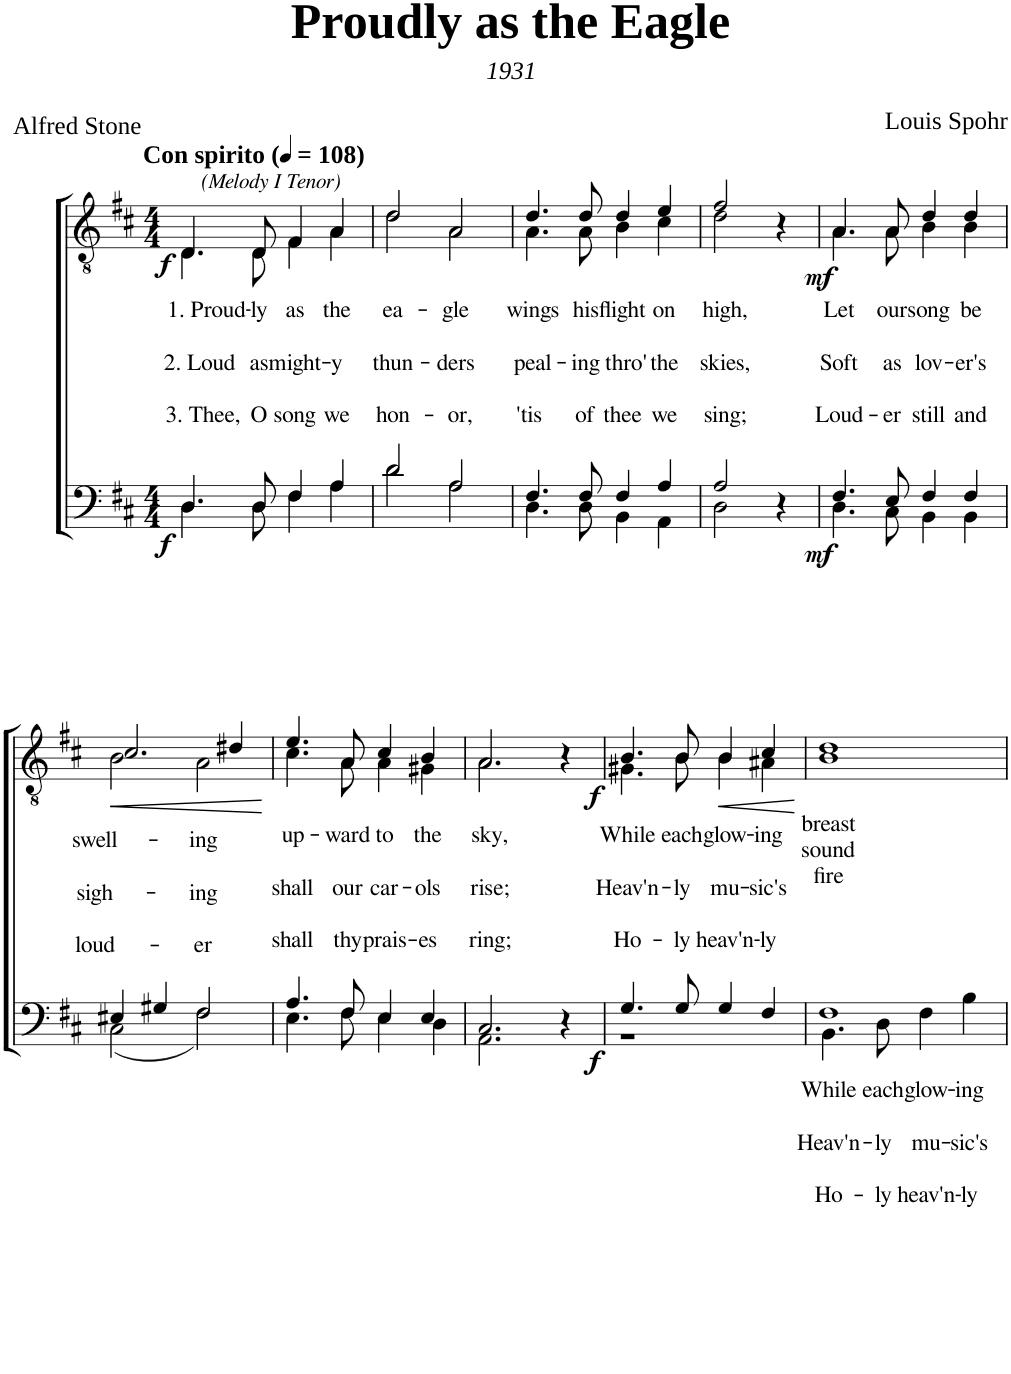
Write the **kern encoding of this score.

**kern	**text	**text	**text	**dynam	**kern	**text	**text	**text	**dynam
*part2	*part2	*part2	*part2	*part2	*part1	*part1	*part1	*part1	*part1
*staff2	*staff2	*staff2	*staff2	*staff2	*staff1	*staff1	*staff1	*staff1	*staff1
*I"Piano	*	*	*	*	*I"Piano	*	*	*	*
*I'Pno	*	*	*	*	*I'Pno	*	*	*	*
*clefF4	*	*	*	*	*clefGv2	*	*	*	*
*k[f#c#]	*	*	*	*	*k[f#c#]	*	*	*	*
*M4/4	*	*	*	*	*M4/4	*	*	*	*
*MM108	*	*	*	*	*MM108	*	*	*	*
=1	=1	=1	=1	=1	=1	=1	=1	=1	=1
*^	*	*	*	*	*	*	*	*	*
!	!	!	!	!	!	!LO:TX:a:i:t=(Melody I Tenor)	!	!	!	!
!	!	!	!	!	!	!LO:TX:a:B:t=Con spirito	!	!	!	!
!	!	!	!	!	!LO:DY:b	!	!LO:LY:b	!LO:LY:b	!LO:LY:b	!LO:DY:b
*	*	*	*	*	*	*^	*	*	*	*
4.D/	4.D\	.	.	.	f	4.D/	4.D\	1. Proud-	2. Loud	3. Thee,	f
!	!	!	!	!	!	!	!	!LO:LY:b	!LO:LY:b	!LO:LY:b	!
8D/	8D\	.	.	.	.	8D/	8D\	-ly	as	O	.
!	!	!	!	!	!	!	!	!LO:LY:b	!LO:LY:b	!LO:LY:b	!
4F#/	4F#\	.	.	.	.	4F#/	4F#\	as	might-	song	.
!	!	!	!	!	!	!	!	!LO:LY:b	!LO:LY:b	!LO:LY:b	!
4A/	4A\	.	.	.	.	4A/	4A\	the	-y	we	.
=2	=2	=2	=2	=2	=2	=2	=2	=2	=2	=2	=2
!	!	!	!	!	!	!	!	!LO:LY:b	!LO:LY:b	!LO:LY:b	!
2d/	2d\	.	.	.	.	2d/	2d\	ea-	thun-	hon-	.
!	!	!	!	!	!	!	!	!LO:LY:b	!LO:LY:b	!LO:LY:b	!
2A/	2A\	.	.	.	.	2A\	2A/	-gle	-ders	-or,	.
=3	=3	=3	=3	=3	=3	=3	=3	=3	=3	=3	=3
!	!	!	!	!	!	!	!	!LO:LY:b	!LO:LY:b	!LO:LY:b	!
4.F#/	4.D\	.	.	.	.	4.d/	4.A\	wings	peal-	'tis	.
!	!	!	!	!	!	!	!	!LO:LY:b	!LO:LY:b	!LO:LY:b	!
8F#/	8D\	.	.	.	.	8d/	8A\	his	-ing	of	.
!	!	!	!	!	!	!	!	!LO:LY:b	!LO:LY:b	!LO:LY:b	!
4F#/	4BB\	.	.	.	.	4d/	4B\	flight	thro'	thee	.
!	!	!	!	!	!	!	!	!LO:LY:b	!LO:LY:b	!LO:LY:b	!
4A/	4AA\	.	.	.	.	4e/	4c#\	on	the	we	.
=4	=4	=4	=4	=4	=4	=4	=4	=4	=4	=4	=4
!	!	!	!	!	!	!	!	!LO:LY:b	!LO:LY:b	!LO:LY:b	!
2A/	2D\	.	.	.	.	2f#/	2d\	high,	skies,	sing;	.
4r	4ryy	.	.	.	.	4r	4ryy	.	.	.	.
=5	=5	=5	=5	=5	=5	=5	=5	=5	=5	=5	=5
!	!	!	!	!	!LO:DY:b	!	!	!LO:LY:b	!LO:LY:b	!LO:LY:b	!LO:DY:b
4.F#/	4.D\	.	.	.	mf	4.A/	4.A\	Let	Soft	Loud-	mf
!	!	!	!	!	!	!	!	!LO:LY:b	!LO:LY:b	!LO:LY:b	!
8E/	8C#\	.	.	.	.	8A/	8A\	our	as	-er	.
!	!	!	!	!	!	!	!	!LO:LY:b	!LO:LY:b	!LO:LY:b	!
4F#/	4BB\	.	.	.	.	4d/	4B\	song	lov-	still	.
!	!	!	!	!	!	!	!	!LO:LY:b	!LO:LY:b	!LO:LY:b	!
4F#/	4BB\	.	.	.	.	4d/	4B\	be	-er's	and	.
!!LO:LB:g=z	!!
=6	=6	=6	=6	=6	=6	=6	=6	=6	=6	=6	=6
!	!	!	!	!	!	!	!	!LO:LY:b	!LO:LY:b	!LO:LY:b	!LO:HP:b
4E#X/	(2C#\	.	.	.	.	2B\	2.c#/	swell-	sigh-	loud-	<
4G#X/	.	.	.	.	.	.	.	.	.	.	.
!	!	!	!	!	!	!	!	!LO:LY:b	!LO:LY:b	!LO:LY:b	!
2F#/	2F#\)	.	.	.	.	2A\	.	-ing	-ing	-er	.
.	.	.	.	.	.	.	4d#X/	.	.	.	.
*v	*v	*	*	*	*	*	*	*	*	*	*
*	*	*	*	*	*v	*v	*	*	*	*
.	.	.	.	.	.	.	.	.	[
=7	=7	=7	=7	=7	=7	=7	=7	=7	=7
*^	*	*	*	*	*	*	*	*	*
!	!	!	!	!	!	!	!LO:LY:b	!LO:LY:b	!LO:LY:b	!
*	*	*	*	*	*	*^	*	*	*	*
4.A/	4.E\	.	.	.	.	4.e/	4.c#\	up-	shall	shall	.
!	!	!	!	!	!	!	!	!LO:LY:b	!LO:LY:b	!LO:LY:b	!
8F#/	8F#\	.	.	.	.	8A/	8A\	-ward	our	thy	.
!	!	!	!	!	!	!	!	!LO:LY:b	!LO:LY:b	!LO:LY:b	!
4E/	4E\	.	.	.	.	4c#/	4A\	to	car-	prais-	.
!	!	!	!	!	!	!	!	!LO:LY:b	!LO:LY:b	!LO:LY:b	!
4E/	4D\	.	.	.	.	4B/	4G#X\	the	-ols	-es	.
=8	=8	=8	=8	=8	=8	=8	=8	=8	=8	=8	=8
!	!	!	!	!	!	!	!	!LO:LY:b	!LO:LY:b	!LO:LY:b	!
2.C#/	2.AA\	.	.	.	.	2.A/	2.A\	sky,	rise;	ring;	.
4r	4ryy	.	.	.	.	4r	4ryy	.	.	.	.
=9	=9	=9	=9	=9	=9	=9	=9	=9	=9	=9	=9
!	!	!	!	!	!LO:DY:b	!	!	!LO:LY:b	!LO:LY:b	!LO:LY:b	!LO:DY:b
4.G/	1r	.	.	.	f	4.B/	4.G#X\	While	Heav'n-	Ho-	f
!	!	!	!	!	!	!	!	!LO:LY:b	!LO:LY:b	!LO:LY:b	!
8G/	.	.	.	.	.	8B/	8B\	each	-ly	-ly	.
!	!	!	!	!	!	!	!	!LO:LY:b	!LO:LY:b	!LO:LY:b	!LO:HP:b
4G/	.	.	.	.	.	4B/	4B\	glow-	mu-	heav'n-	<
!	!	!	!	!	!	!	!	!LO:LY:b	!LO:LY:b	!LO:LY:b	!
4F#/	.	.	.	.	.	4c#/	4A#X\	-ing	-sic's	-ly	.
*v	*v	*	*	*	*	*	*	*	*	*	*
*	*	*	*	*	*v	*v	*	*	*	*
.	.	.	.	.	.	.	.	.	[
=10	=10	=10	=10	=10	=10	=10	=10	=10	=10
!	!LO:LY:b	!LO:LY:b	!LO:LY:b	!	!	!LO:LY:b	!LO:LY:b	!LO:LY:b	!
*^	*	*	*	*	*^	*	*	*	*
4.BB\	1F#	While	Heav'n-	Ho-	.	1d	1B	breast	sound	fire	.
!	!	!LO:LY:b	!LO:LY:b	!LO:LY:b	!	!	!	!	!	!	!
8D\	.	each	-ly	-ly	.	.	.	.	.	.	.
!	!	!LO:LY:b	!LO:LY:b	!LO:LY:b	!	!	!	!	!	!	!
4F#\	.	glow-	mu-	heav'n-	.	.	.	.	.	.	.
!	!	!LO:LY:b	!LO:LY:b	!LO:LY:b	!	!	!	!	!	!	!
4B\	.	-ing	-sic's	-ly	.	.	.	.	.	.	.
*v	*v	*	*	*	*	*	*	*	*	*	*
*	*	*	*	*	*v	*v	*	*	*	*
=	=	=	=	=	=	=	=	=	=
*-	*-	*-	*-	*-	*-	*-	*-	*-	*-
